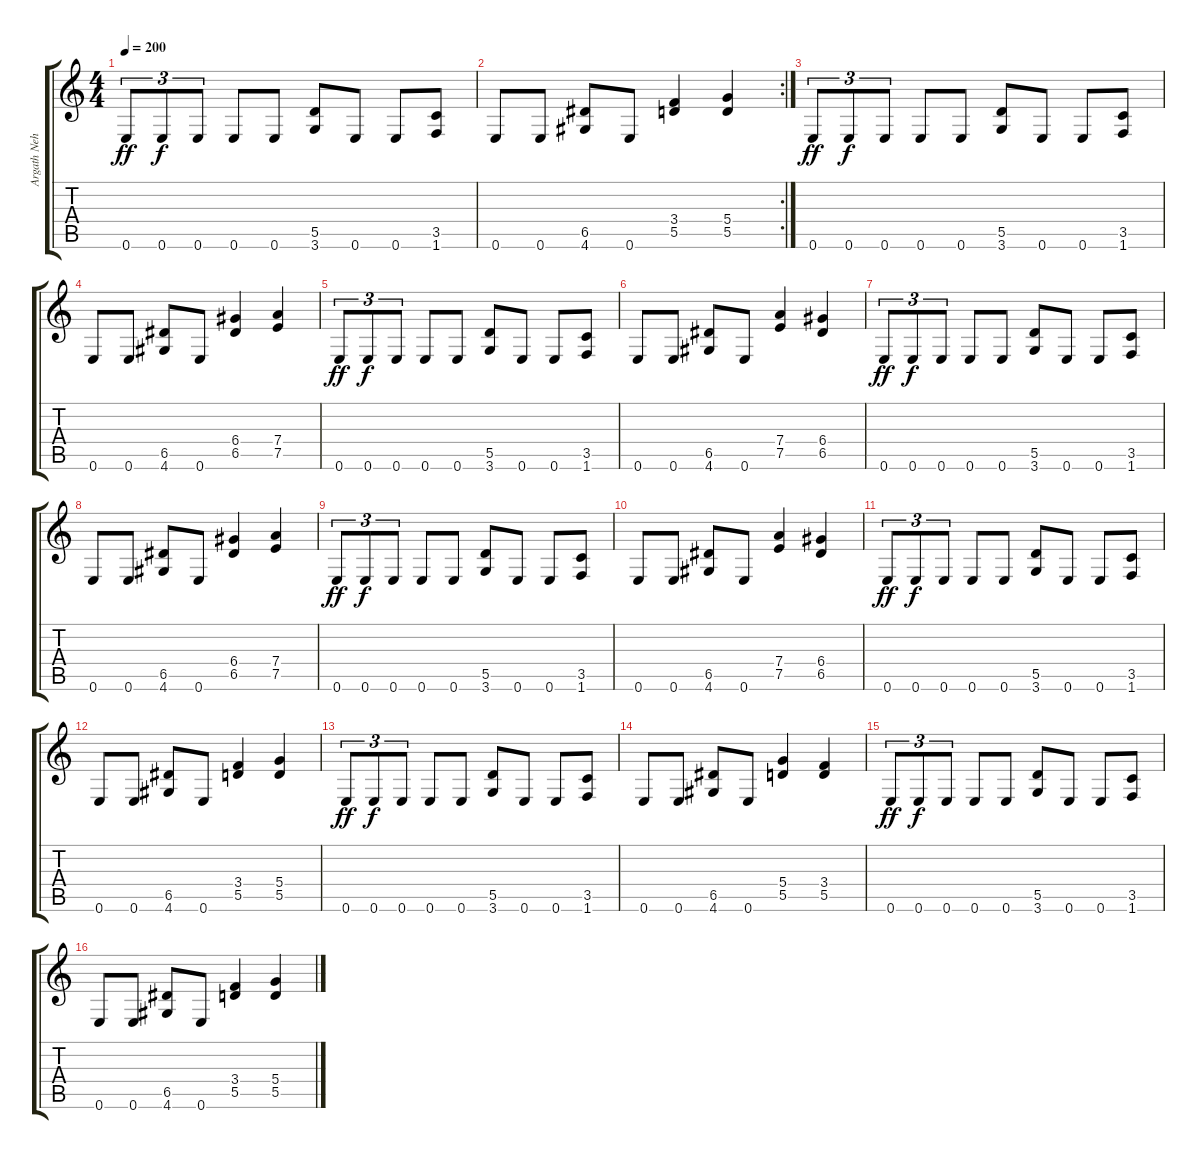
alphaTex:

\track ("Argath Nehrim Narvokh" "Argath Neh") {instrument overdrivenguitar}
\staff {score tabs}
\tuning (E4 B3 G3 D3 A2 E2) {hide}
\ts (4 4)
\tempo 200
\clef g2
\ks c
0.6.8{tu (3 2) dy ff} 0.6.8{tu (3 2) dy f} 0.6.8{tu (3 2)} 0.6.8 0.6.8 (5.5 3.6).8 0.6.8 0.6.8 (3.5 1.6).8 |
\rc 2
0.6.8 0.6.8 (6.5 4.6).8 0.6.8 (3.4 5.5).4 (5.4 5.5).4 |
0.6.8{tu (3 2) dy ff} 0.6.8{tu (3 2) dy f} 0.6.8{tu (3 2)} 0.6.8 0.6.8 (5.5 3.6).8 0.6.8 0.6.8 (3.5 1.6).8 |
0.6.8 0.6.8 (6.5 4.6).8 0.6.8 (6.4 6.5).4 (7.4 7.5).4 |
0.6.8{tu (3 2) dy ff} 0.6.8{tu (3 2) dy f} 0.6.8{tu (3 2)} 0.6.8 0.6.8 (5.5 3.6).8 0.6.8 0.6.8 (3.5 1.6).8 |
0.6.8 0.6.8 (6.5 4.6).8 0.6.8 (7.4 7.5).4 (6.4 6.5).4 |
0.6.8{tu (3 2) dy ff} 0.6.8{tu (3 2) dy f} 0.6.8{tu (3 2)} 0.6.8 0.6.8 (5.5 3.6).8 0.6.8 0.6.8 (3.5 1.6).8 |
0.6.8 0.6.8 (6.5 4.6).8 0.6.8 (6.4 6.5).4 (7.4 7.5).4 |
0.6.8{tu (3 2) dy ff} 0.6.8{tu (3 2) dy f} 0.6.8{tu (3 2)} 0.6.8 0.6.8 (5.5 3.6).8 0.6.8 0.6.8 (3.5 1.6).8 |
0.6.8 0.6.8 (6.5 4.6).8 0.6.8 (7.4 7.5).4 (6.4 6.5).4 |
0.6.8{tu (3 2) dy ff} 0.6.8{tu (3 2) dy f} 0.6.8{tu (3 2)} 0.6.8 0.6.8 (5.5 3.6).8 0.6.8 0.6.8 (3.5 1.6).8 |
0.6.8 0.6.8 (6.5 4.6).8 0.6.8 (3.4 5.5).4 (5.4 5.5).4 |
0.6.8{tu (3 2) dy ff} 0.6.8{tu (3 2) dy f} 0.6.8{tu (3 2)} 0.6.8 0.6.8 (5.5 3.6).8 0.6.8 0.6.8 (3.5 1.6).8 |
0.6.8 0.6.8 (6.5 4.6).8 0.6.8 (5.4 5.5).4 (3.4 5.5).4 |
0.6.8{tu (3 2) dy ff} 0.6.8{tu (3 2) dy f} 0.6.8{tu (3 2)} 0.6.8 0.6.8 (5.5 3.6).8 0.6.8 0.6.8 (3.5 1.6).8 |
0.6.8 0.6.8 (6.5 4.6).8 0.6.8 (3.4 5.5).4 (5.4 5.5).4
